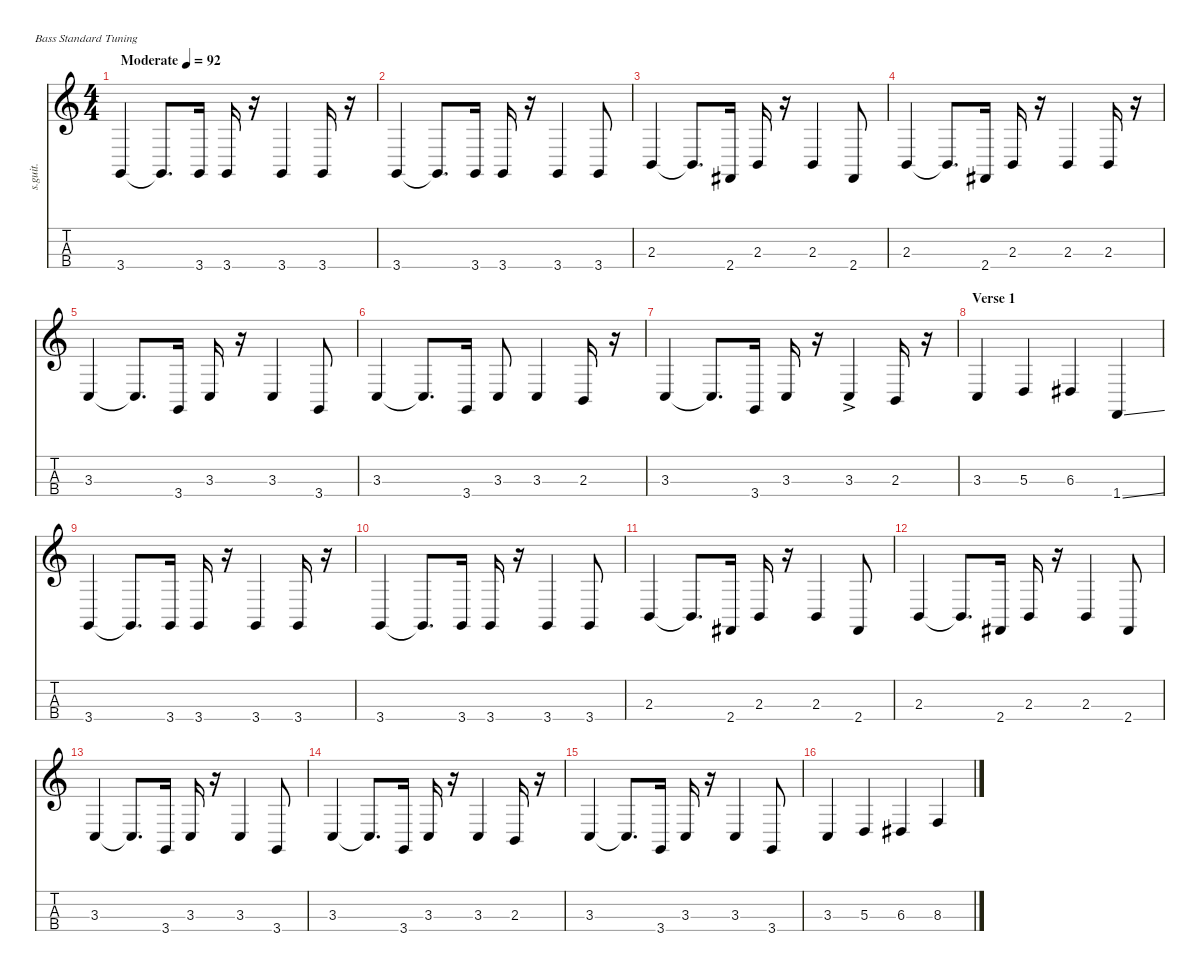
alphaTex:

\defaultSystemsLayout 4
\hideDynamics
\bracketExtendMode nobrackets
\track ("Colin Greenwood - Bass guitar" "s.guit.") {instrument electricbassfinger}
\staff {score tabs}
\tuning (G2 D2 A1 E1)
\ts (4 4)
\beaming (8 2 2 2 2)
\tempo (92 "Moderate")
\clef g2
\ks c
3.4.4{lyrics (0 "") lyrics (1 "") lyrics (2 "") lyrics (3 "") lyrics (4 "") dy f instrument electricbassfinger} 3.4{t}.8{d lyrics (0 "") lyrics (1 "") lyrics (2 "") lyrics (3 "") lyrics (4 "")} 3.4.16{lyrics (0 "") lyrics (1 "") lyrics (2 "") lyrics (3 "") lyrics (4 "")} 3.4.16{lyrics (0 "") lyrics (1 "") lyrics (2 "") lyrics (3 "") lyrics (4 "")} r.16 3.4.4{lyrics (0 "") lyrics (1 "") lyrics (2 "") lyrics (3 "") lyrics (4 "")} 3.4.16{lyrics (0 "") lyrics (1 "") lyrics (2 "") lyrics (3 "") lyrics (4 "")} r.16 |
3.4.4{lyrics (0 "") lyrics (1 "") lyrics (2 "") lyrics (3 "") lyrics (4 "")} 3.4{t}.8{d lyrics (0 "") lyrics (1 "") lyrics (2 "") lyrics (3 "") lyrics (4 "")} 3.4.16{lyrics (0 "") lyrics (1 "") lyrics (2 "") lyrics (3 "") lyrics (4 "")} 3.4.16{lyrics (0 "") lyrics (1 "") lyrics (2 "") lyrics (3 "") lyrics (4 "")} r.16 3.4.4{lyrics (0 "") lyrics (1 "") lyrics (2 "") lyrics (3 "") lyrics (4 "")} 3.4.8{lyrics (0 "") lyrics (1 "") lyrics (2 "") lyrics (3 "") lyrics (4 "")} |
2.3.4{lyrics (0 "") lyrics (1 "") lyrics (2 "") lyrics (3 "") lyrics (4 "")} 2.3{t}.8{d lyrics (0 "") lyrics (1 "") lyrics (2 "") lyrics (3 "") lyrics (4 "")} 2.4{acc #}.16{lyrics (0 "") lyrics (1 "") lyrics (2 "") lyrics (3 "") lyrics (4 "")} 2.3.16{lyrics (0 "") lyrics (1 "") lyrics (2 "") lyrics (3 "") lyrics (4 "")} r.16 2.3.4{lyrics (0 "") lyrics (1 "") lyrics (2 "") lyrics (3 "") lyrics (4 "")} 2.4{acc #}.8{lyrics (0 "") lyrics (1 "") lyrics (2 "") lyrics (3 "") lyrics (4 "")} |
2.3.4{lyrics (0 "") lyrics (1 "") lyrics (2 "") lyrics (3 "") lyrics (4 "")} 2.3{t}.8{d lyrics (0 "") lyrics (1 "") lyrics (2 "") lyrics (3 "") lyrics (4 "")} 2.4{acc #}.16{lyrics (0 "") lyrics (1 "") lyrics (2 "") lyrics (3 "") lyrics (4 "")} 2.3.16{lyrics (0 "") lyrics (1 "") lyrics (2 "") lyrics (3 "") lyrics (4 "")} r.16 2.3.4{lyrics (0 "") lyrics (1 "") lyrics (2 "") lyrics (3 "") lyrics (4 "")} 2.3.16{lyrics (0 "") lyrics (1 "") lyrics (2 "") lyrics (3 "") lyrics (4 "")} r.16 |
3.3.4{lyrics (0 "") lyrics (1 "") lyrics (2 "") lyrics (3 "") lyrics (4 "")} 3.3{t}.8{d lyrics (0 "") lyrics (1 "") lyrics (2 "") lyrics (3 "") lyrics (4 "")} 3.4.16{lyrics (0 "") lyrics (1 "") lyrics (2 "") lyrics (3 "") lyrics (4 "")} 3.3.16{lyrics (0 "") lyrics (1 "") lyrics (2 "") lyrics (3 "") lyrics (4 "")} r.16 3.3.4{lyrics (0 "") lyrics (1 "") lyrics (2 "") lyrics (3 "") lyrics (4 "")} 3.4.8{lyrics (0 "") lyrics (1 "") lyrics (2 "") lyrics (3 "") lyrics (4 "")} |
3.3.4{lyrics (0 "") lyrics (1 "") lyrics (2 "") lyrics (3 "") lyrics (4 "")} 3.3{t}.8{d lyrics (0 "") lyrics (1 "") lyrics (2 "") lyrics (3 "") lyrics (4 "")} 3.4.16{lyrics (0 "") lyrics (1 "") lyrics (2 "") lyrics (3 "") lyrics (4 "")} 3.3.8{lyrics (0 "") lyrics (1 "") lyrics (2 "") lyrics (3 "") lyrics (4 "")} 3.3.4{lyrics (0 "") lyrics (1 "") lyrics (2 "") lyrics (3 "") lyrics (4 "")} 2.3.16{lyrics (0 "") lyrics (1 "") lyrics (2 "") lyrics (3 "") lyrics (4 "")} r.16 |
3.3.4{lyrics (0 "") lyrics (1 "") lyrics (2 "") lyrics (3 "") lyrics (4 "")} 3.3{t}.8{d lyrics (0 "") lyrics (1 "") lyrics (2 "") lyrics (3 "") lyrics (4 "")} 3.4.16{lyrics (0 "") lyrics (1 "") lyrics (2 "") lyrics (3 "") lyrics (4 "")} 3.3.16{lyrics (0 "") lyrics (1 "") lyrics (2 "") lyrics (3 "") lyrics (4 "")} r.16 3.3{ac}.4{lyrics (0 "") lyrics (1 "") lyrics (2 "") lyrics (3 "") lyrics (4 "")} 2.3.16{lyrics (0 "") lyrics (1 "") lyrics (2 "") lyrics (3 "") lyrics (4 "")} r.16 |
\section ("" "Verse 1")
3.3.4{lyrics (0 "") lyrics (1 "") lyrics (2 "") lyrics (3 "") lyrics (4 "")} 5.3.4{lyrics (0 "") lyrics (1 "") lyrics (2 "") lyrics (3 "") lyrics (4 "")} 6.3{acc #}.4{lyrics (0 "") lyrics (1 "") lyrics (2 "") lyrics (3 "") lyrics (4 "")} 1.4{ss}.4{lyrics (0 "") lyrics (1 "") lyrics (2 "") lyrics (3 "") lyrics (4 "")} |
3.4.4{lyrics (0 "") lyrics (1 "") lyrics (2 "") lyrics (3 "") lyrics (4 "")} 3.4{t}.8{d lyrics (0 "") lyrics (1 "") lyrics (2 "") lyrics (3 "") lyrics (4 "")} 3.4.16{lyrics (0 "") lyrics (1 "") lyrics (2 "") lyrics (3 "") lyrics (4 "")} 3.4.16{lyrics (0 "") lyrics (1 "") lyrics (2 "") lyrics (3 "") lyrics (4 "")} r.16 3.4.4{lyrics (0 "") lyrics (1 "") lyrics (2 "") lyrics (3 "") lyrics (4 "")} 3.4.16{lyrics (0 "") lyrics (1 "") lyrics (2 "") lyrics (3 "") lyrics (4 "")} r.16 |
3.4.4{lyrics (0 "") lyrics (1 "") lyrics (2 "") lyrics (3 "") lyrics (4 "")} 3.4{t}.8{d lyrics (0 "") lyrics (1 "") lyrics (2 "") lyrics (3 "") lyrics (4 "")} 3.4.16{lyrics (0 "") lyrics (1 "") lyrics (2 "") lyrics (3 "") lyrics (4 "")} 3.4.16{lyrics (0 "") lyrics (1 "") lyrics (2 "") lyrics (3 "") lyrics (4 "")} r.16 3.4.4{lyrics (0 "") lyrics (1 "") lyrics (2 "") lyrics (3 "") lyrics (4 "")} 3.4.8{lyrics (0 "") lyrics (1 "") lyrics (2 "") lyrics (3 "") lyrics (4 "")} |
2.3.4{lyrics (0 "") lyrics (1 "") lyrics (2 "") lyrics (3 "") lyrics (4 "")} 2.3{t}.8{d lyrics (0 "") lyrics (1 "") lyrics (2 "") lyrics (3 "") lyrics (4 "")} 2.4{acc #}.16{lyrics (0 "") lyrics (1 "") lyrics (2 "") lyrics (3 "") lyrics (4 "")} 2.3.16{lyrics (0 "") lyrics (1 "") lyrics (2 "") lyrics (3 "") lyrics (4 "")} r.16 2.3.4{lyrics (0 "") lyrics (1 "") lyrics (2 "") lyrics (3 "") lyrics (4 "")} 2.4{acc #}.8{lyrics (0 "") lyrics (1 "") lyrics (2 "") lyrics (3 "") lyrics (4 "")} |
2.3.4{lyrics (0 "") lyrics (1 "") lyrics (2 "") lyrics (3 "") lyrics (4 "")} 2.3{t}.8{d lyrics (0 "") lyrics (1 "") lyrics (2 "") lyrics (3 "") lyrics (4 "")} 2.4{acc #}.16{lyrics (0 "") lyrics (1 "") lyrics (2 "") lyrics (3 "") lyrics (4 "")} 2.3.16{lyrics (0 "") lyrics (1 "") lyrics (2 "") lyrics (3 "") lyrics (4 "")} r.16 2.3.4{lyrics (0 "") lyrics (1 "") lyrics (2 "") lyrics (3 "") lyrics (4 "")} 2.4{acc #}.8{lyrics (0 "") lyrics (1 "") lyrics (2 "") lyrics (3 "") lyrics (4 "")} |
3.3.4{lyrics (0 "") lyrics (1 "") lyrics (2 "") lyrics (3 "") lyrics (4 "")} 3.3{t}.8{d lyrics (0 "") lyrics (1 "") lyrics (2 "") lyrics (3 "") lyrics (4 "")} 3.4.16{lyrics (0 "") lyrics (1 "") lyrics (2 "") lyrics (3 "") lyrics (4 "")} 3.3.16{lyrics (0 "") lyrics (1 "") lyrics (2 "") lyrics (3 "") lyrics (4 "")} r.16 3.3.4{lyrics (0 "") lyrics (1 "") lyrics (2 "") lyrics (3 "") lyrics (4 "")} 3.4.8{lyrics (0 "") lyrics (1 "") lyrics (2 "") lyrics (3 "") lyrics (4 "")} |
3.3.4{lyrics (0 "") lyrics (1 "") lyrics (2 "") lyrics (3 "") lyrics (4 "")} 3.3{t}.8{d lyrics (0 "") lyrics (1 "") lyrics (2 "") lyrics (3 "") lyrics (4 "")} 3.4.16{lyrics (0 "") lyrics (1 "") lyrics (2 "") lyrics (3 "") lyrics (4 "")} 3.3.16{lyrics (0 "") lyrics (1 "") lyrics (2 "") lyrics (3 "") lyrics (4 "")} r.16 3.3.4{lyrics (0 "") lyrics (1 "") lyrics (2 "") lyrics (3 "") lyrics (4 "")} 2.3.16{lyrics (0 "") lyrics (1 "") lyrics (2 "") lyrics (3 "") lyrics (4 "")} r.16 |
3.3.4{lyrics (0 "") lyrics (1 "") lyrics (2 "") lyrics (3 "") lyrics (4 "")} 3.3{t}.8{d lyrics (0 "") lyrics (1 "") lyrics (2 "") lyrics (3 "") lyrics (4 "")} 3.4.16{lyrics (0 "") lyrics (1 "") lyrics (2 "") lyrics (3 "") lyrics (4 "")} 3.3.16{lyrics (0 "") lyrics (1 "") lyrics (2 "") lyrics (3 "") lyrics (4 "")} r.16 3.3.4{lyrics (0 "") lyrics (1 "") lyrics (2 "") lyrics (3 "") lyrics (4 "")} 3.4.8{lyrics (0 "") lyrics (1 "") lyrics (2 "") lyrics (3 "") lyrics (4 "")} |
3.3.4{lyrics (0 "") lyrics (1 "") lyrics (2 "") lyrics (3 "") lyrics (4 "")} 5.3.4{lyrics (0 "") lyrics (1 "") lyrics (2 "") lyrics (3 "") lyrics (4 "")} 6.3{acc #}.4{lyrics (0 "") lyrics (1 "") lyrics (2 "") lyrics (3 "") lyrics (4 "")} 8.3.4{lyrics (0 "") lyrics (1 "") lyrics (2 "") lyrics (3 "") lyrics (4 "")}
